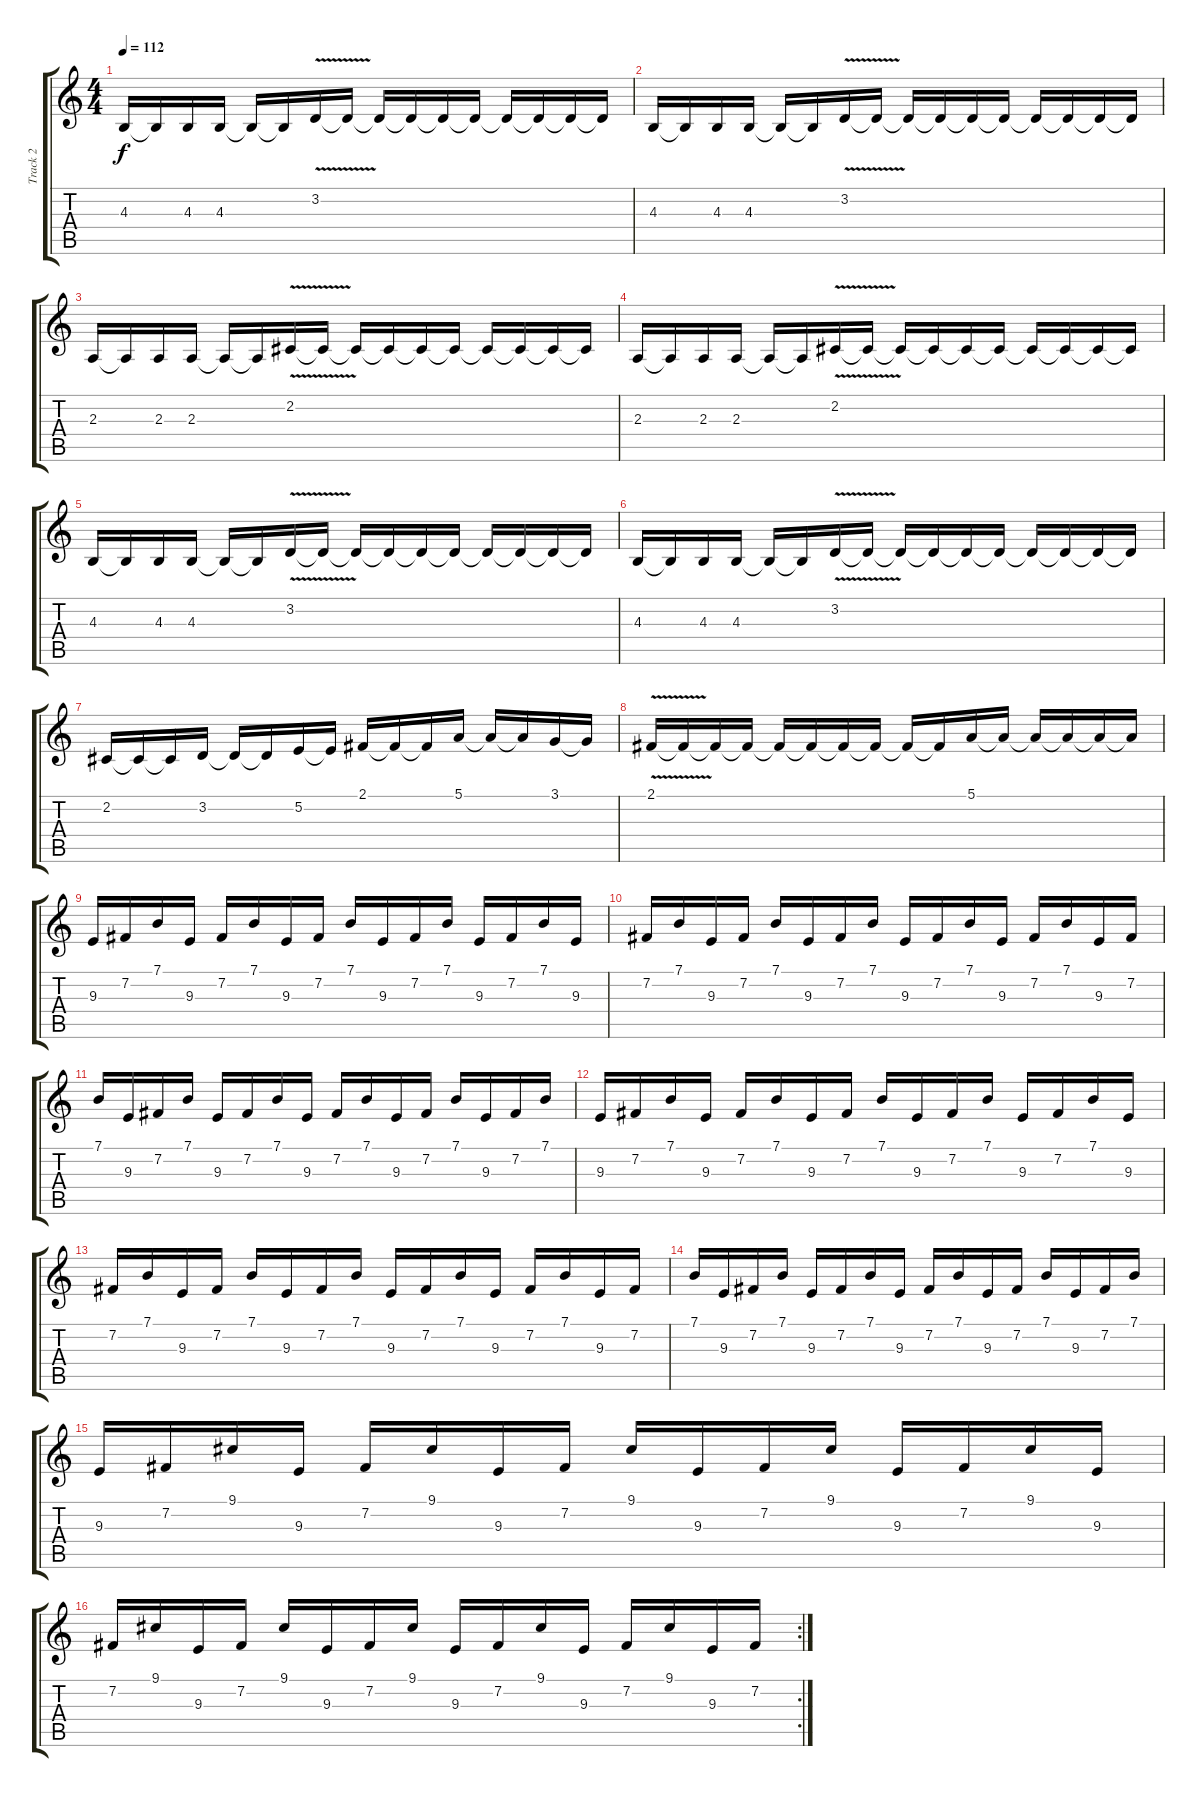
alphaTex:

\track ("Track 2" "Track 2") {instrument lead5charang}
\staff {score tabs}
\tuning (E4 B3 G3 D3 A2 E2) {hide}
\ts (4 4)
\tempo 112
\clef g2
\ks c
4.3.16{dy f} 4.3{t}.16 4.3.16 4.3.16 4.3{t}.16 4.3{t}.16 3.2{v}.16 3.2{t}.16 3.2{t}.16 3.2{t}.16 3.2{t}.16 3.2{t}.16 3.2{t}.16 3.2{t}.16 3.2{t}.16 3.2{t}.16 |
4.3.16 4.3{t}.16 4.3.16 4.3.16 4.3{t}.16 4.3{t}.16 3.2{v}.16 3.2{t}.16 3.2{t}.16 3.2{t}.16 3.2{t}.16 3.2{t}.16 3.2{t}.16 3.2{t}.16 3.2{t}.16 3.2{t}.16 |
2.3.16 2.3{t}.16 2.3.16 2.3.16 2.3{t}.16 2.3{t}.16 2.2{v}.16 2.2{t}.16 2.2{t}.16 2.2{t}.16 2.2{t}.16 2.2{t}.16 2.2{t}.16 2.2{t}.16 2.2{t}.16 2.2{t}.16 |
2.3.16 2.3{t}.16 2.3.16 2.3.16 2.3{t}.16 2.3{t}.16 2.2{v}.16 2.2{t}.16 2.2{t}.16 2.2{t}.16 2.2{t}.16 2.2{t}.16 2.2{t}.16 2.2{t}.16 2.2{t}.16 2.2{t}.16 |
4.3.16 4.3{t}.16 4.3.16 4.3.16 4.3{t}.16 4.3{t}.16 3.2{v}.16 3.2{t}.16 3.2{t}.16 3.2{t}.16 3.2{t}.16 3.2{t}.16 3.2{t}.16 3.2{t}.16 3.2{t}.16 3.2{t}.16 |
4.3.16 4.3{t}.16 4.3.16 4.3.16 4.3{t}.16 4.3{t}.16 3.2{v}.16 3.2{t}.16 3.2{t}.16 3.2{t}.16 3.2{t}.16 3.2{t}.16 3.2{t}.16 3.2{t}.16 3.2{t}.16 3.2{t}.16 |
2.2.16 2.2{t}.16 2.2{t}.16 3.2.16 3.2{t}.16 3.2{t}.16 5.2.16 5.2{t}.16 2.1.16 2.1{t}.16 2.1{t}.16 5.1.16 5.1{t}.16 5.1{t}.16 3.1.16 3.1{t}.16 |
2.1{v}.16 2.1{t}.16 2.1{t}.16 2.1{t}.16 2.1{t}.16 2.1{t}.16 2.1{t}.16 2.1{t}.16 2.1{t}.16 2.1{t}.16 5.1.16 5.1{t}.16 5.1{t}.16 5.1{t}.16 5.1{t}.16 5.1{t}.16 |
9.3.16 7.2.16 7.1.16 9.3.16 7.2.16 7.1.16 9.3.16 7.2.16 7.1.16 9.3.16 7.2.16 7.1.16 9.3.16 7.2.16 7.1.16 9.3.16 |
7.2.16 7.1.16 9.3.16 7.2.16 7.1.16 9.3.16 7.2.16 7.1.16 9.3.16 7.2.16 7.1.16 9.3.16 7.2.16 7.1.16 9.3.16 7.2.16 |
7.1.16 9.3.16 7.2.16 7.1.16 9.3.16 7.2.16 7.1.16 9.3.16 7.2.16 7.1.16 9.3.16 7.2.16 7.1.16 9.3.16 7.2.16 7.1.16 |
9.3.16 7.2.16 7.1.16 9.3.16 7.2.16 7.1.16 9.3.16 7.2.16 7.1.16 9.3.16 7.2.16 7.1.16 9.3.16 7.2.16 7.1.16 9.3.16 |
7.2.16 7.1.16 9.3.16 7.2.16 7.1.16 9.3.16 7.2.16 7.1.16 9.3.16 7.2.16 7.1.16 9.3.16 7.2.16 7.1.16 9.3.16 7.2.16 |
7.1.16 9.3.16 7.2.16 7.1.16 9.3.16 7.2.16 7.1.16 9.3.16 7.2.16 7.1.16 9.3.16 7.2.16 7.1.16 9.3.16 7.2.16 7.1.16 |
9.3.16 7.2.16 9.1.16 9.3.16 7.2.16 9.1.16 9.3.16 7.2.16 9.1.16 9.3.16 7.2.16 9.1.16 9.3.16 7.2.16 9.1.16 9.3.16 |
\rc 2
7.2.16 9.1.16 9.3.16 7.2.16 9.1.16 9.3.16 7.2.16 9.1.16 9.3.16 7.2.16 9.1.16 9.3.16 7.2.16 9.1.16 9.3.16 7.2.16
